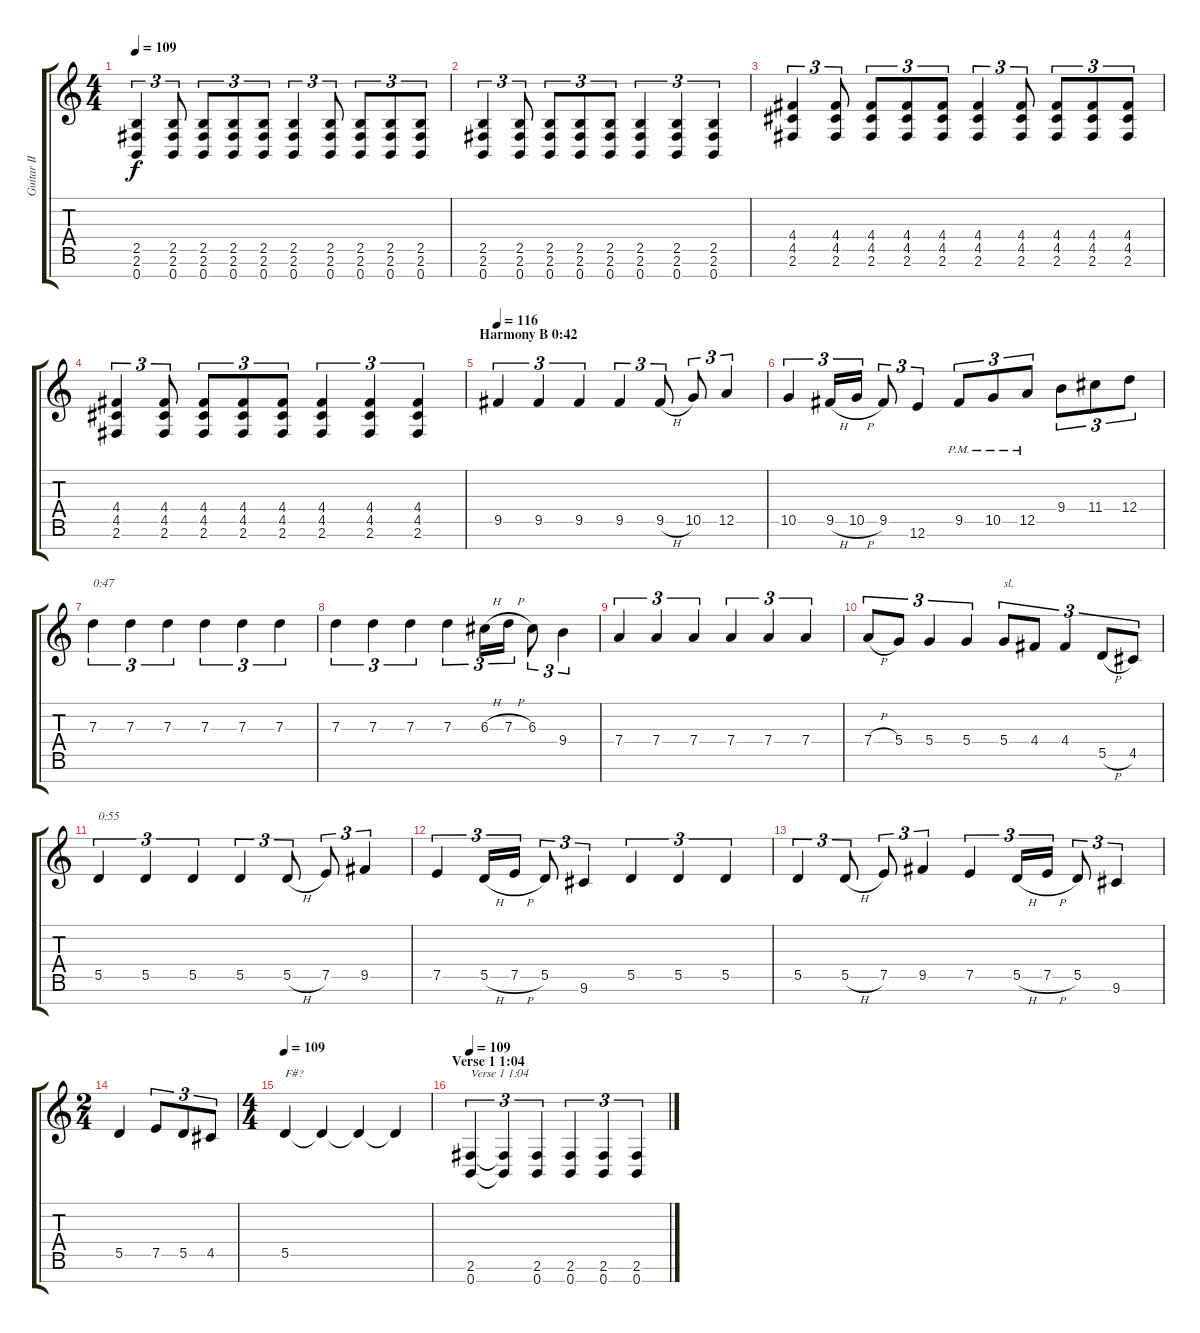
\track ("Guitar II" "Guitar II") {instrument distortionguitar}
\staff {score tabs}
\tuning (E4 B3 G3 D3 A2 E2 B1) {hide}
\ts (4 4)
\tempo 109
\clef g2
\ks c
(2.5 2.6 0.7).4{tu (3 2) dy f} (2.5 2.6 0.7).8{tu (3 2)} (2.5 2.6 0.7).8{tu (3 2)} (2.5 2.6 0.7).8{tu (3 2)} (2.5 2.6 0.7).8{tu (3 2)} (2.5 2.6 0.7).4{tu (3 2)} (2.5 2.6 0.7).8{tu (3 2)} (2.5 2.6 0.7).8{tu (3 2)} (2.5 2.6 0.7).8{tu (3 2)} (2.5 2.6 0.7).8{tu (3 2)} |
(2.5 2.6 0.7).4{tu (3 2)} (2.5 2.6 0.7).8{tu (3 2)} (2.5 2.6 0.7).8{tu (3 2)} (2.5 2.6 0.7).8{tu (3 2)} (2.5 2.6 0.7).8{tu (3 2)} (2.5 2.6 0.7).4{tu (3 2)} (2.5 2.6 0.7).4{tu (3 2)} (2.5 2.6 0.7).4{tu (3 2)} |
(4.4 4.5 2.6).4{tu (3 2)} (4.4 4.5 2.6).8{tu (3 2)} (4.4 4.5 2.6).8{tu (3 2)} (4.4 4.5 2.6).8{tu (3 2)} (4.4 4.5 2.6).8{tu (3 2)} (4.4 4.5 2.6).4{tu (3 2)} (4.4 4.5 2.6).8{tu (3 2)} (4.4 4.5 2.6).8{tu (3 2)} (4.4 4.5 2.6).8{tu (3 2)} (4.4 4.5 2.6).8{tu (3 2)} |
(4.4 4.5 2.6).4{tu (3 2)} (4.4 4.5 2.6).8{tu (3 2)} (4.4 4.5 2.6).8{tu (3 2)} (4.4 4.5 2.6).8{tu (3 2)} (4.4 4.5 2.6).8{tu (3 2)} (4.4 4.5 2.6).4{tu (3 2)} (4.4 4.5 2.6).4{tu (3 2)} (4.4 4.5 2.6).4{tu (3 2)} |
\section ("" "Harmony B 0:42")
\tempo 116
9.5.4{tu (3 2)} 9.5.4{tu (3 2)} 9.5.4{tu (3 2)} 9.5.4{tu (3 2)} 9.5{h}.8{tu (3 2)} 10.5.8{tu (3 2)} 12.5.4{tu (3 2)} |
10.5.4{tu (3 2)} 9.5{h}.16{tu (3 2)} 10.5{h}.16{tu (3 2)} 9.5.8{tu (3 2)} 12.6.4{tu (3 2)} 9.5{pm}.8{tu (3 2)} 10.5{pm}.8{tu (3 2)} 12.5{pm}.8{tu (3 2)} 9.4.8{tu (3 2)} 11.4.8{tu (3 2)} 12.4.8{tu (3 2)} |
7.3.4{tu (3 2) txt "0:47"} 7.3.4{tu (3 2)} 7.3.4{tu (3 2)} 7.3.4{tu (3 2)} 7.3.4{tu (3 2)} 7.3.4{tu (3 2)} |
7.3.4{tu (3 2)} 7.3.4{tu (3 2)} 7.3.4{tu (3 2)} 7.3.4{tu (3 2)} 6.3{h}.16{tu (3 2)} 7.3{h}.16{tu (3 2)} 6.3.8{tu (3 2)} 9.4.4{tu (3 2)} |
7.4.4{tu (3 2)} 7.4.4{tu (3 2)} 7.4.4{tu (3 2)} 7.4.4{tu (3 2)} 7.4.4{tu (3 2)} 7.4.4{tu (3 2)} |
7.4{h}.8{tu (3 2)} 5.4.8{tu (3 2)} 5.4.4{tu (3 2)} 5.4.4{tu (3 2)} 5.4.8{tu (3 2) txt "sl."} 4.4.8{tu (3 2)} 4.4.4{tu (3 2)} 5.5{h}.8{tu (3 2)} 4.5.8{tu (3 2)} |
5.5.4{tu (3 2) txt "0:55"} 5.5.4{tu (3 2)} 5.5.4{tu (3 2)} 5.5.4{tu (3 2)} 5.5{h}.8{tu (3 2)} 7.5.8{tu (3 2)} 9.5.4{tu (3 2)} |
7.5.4{tu (3 2)} 5.5{h}.16{tu (3 2)} 7.5{h}.16{tu (3 2)} 5.5.8{tu (3 2)} 9.6.4{tu (3 2)} 5.5.4{tu (3 2)} 5.5.4{tu (3 2)} 5.5.4{tu (3 2)} |
5.5.4{tu (3 2)} 5.5{h}.8{tu (3 2)} 7.5.8{tu (3 2)} 9.5.4{tu (3 2)} 7.5.4{tu (3 2)} 5.5{h}.16{tu (3 2)} 7.5{h}.16{tu (3 2)} 5.5.8{tu (3 2)} 9.6.4{tu (3 2)} |
\ts (2 4)
5.5.4 7.5.8{tu (3 2)} 5.5.8{tu (3 2)} 4.5.8{tu (3 2)} |
\ts (4 4)
\tempo 109
5.5.4{txt "F#?"} 5.5{t}.4 5.5{t}.4 5.5{t}.4 |
\section ("" "Verse 1 1:04")
\tempo 109
(2.6 0.7).4{tu (3 2) txt "Verse 1 1:04"} (2.6{t} 0.7{t}).4{tu (3 2)} (2.6 0.7).4{tu (3 2)} (2.6 0.7).4{tu (3 2)} (2.6 0.7).4{tu (3 2)} (2.6 0.7).4{tu (3 2)}
